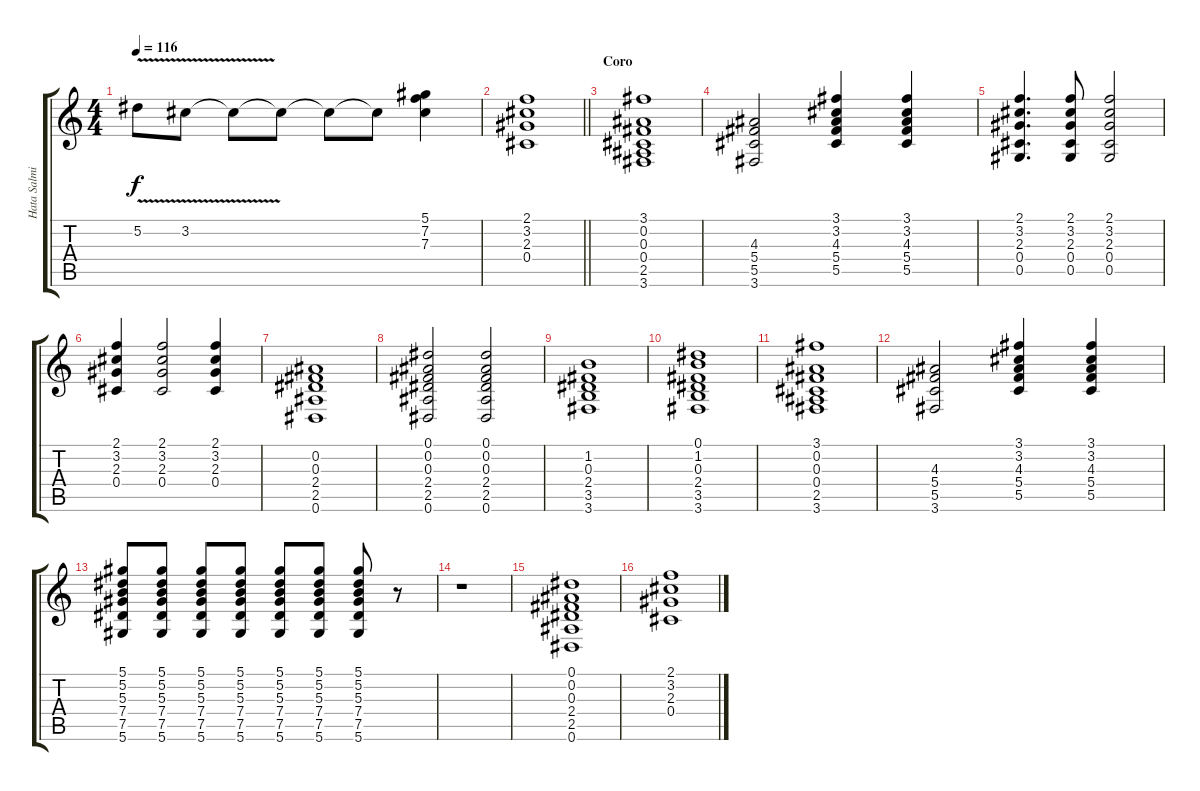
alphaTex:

\track ("Hata Salmi" "Hata Salmi") {instrument acousticguitarsteel}
\staff {score tabs}
\tuning (Eb4 Bb3 Gb3 Db3 Ab2 Eb2) {hide}
\ts (4 4)
\tempo 116
\clef g2
\ks c
5.2{v}.8{dy f} 3.2{v}.8 3.2{t}.8 3.2{t}.8 3.2{t}.8 3.2{t}.8 (5.1 7.2 7.3).4 |
\barLineRight lightlight
(2.1 3.2 2.3 0.4).1 |
\section ("" "Coro")
(3.1 0.2 0.3 0.4 2.5 3.6).1{volume 12 instrument distortionguitar} |
(4.3 5.4 5.5 3.6).2 (3.1 3.2 4.3 5.4 5.5).4 (3.1 3.2 4.3 5.4 5.5).4 |
(2.1 3.2 2.3 0.4 0.5).4{d} (2.1 3.2 2.3 0.4 0.5).8 (2.1 3.2 2.3 0.4 0.5).2 |
(2.1 3.2 2.3 0.4).4 (2.1 3.2 2.3 0.4).2 (2.1 3.2 2.3 0.4).4 |
(0.2 0.3 2.4 2.5 0.6).1 |
(0.1 0.2 0.3 2.4 2.5 0.6).2 (0.1 0.2 0.3 2.4 2.5 0.6).2 |
(1.2 0.3 2.4 3.5 3.6).1 |
(0.1 1.2 0.3 2.4 3.5 3.6).1 |
(3.1 0.2 0.3 0.4 2.5 3.6).1{instrument distortionguitar} |
(4.3 5.4 5.5 3.6).2 (3.1 3.2 4.3 5.4 5.5).4 (3.1 3.2 4.3 5.4 5.5).4 |
(5.1 5.2 5.3 7.4 7.5 5.6).8 (5.1 5.2 5.3 7.4 7.5 5.6).8 (5.1 5.2 5.3 7.4 7.5 5.6).8 (5.1 5.2 5.3 7.4 7.5 5.6).8 (5.1 5.2 5.3 7.4 7.5 5.6).8 (5.1 5.2 5.3 7.4 7.5 5.6).8 (5.1 5.2 5.3 7.4 7.5 5.6).8 r.8 |
r.1 |
(0.1 0.2 0.3 2.4 2.5 0.6).1 |
(2.1 3.2 2.3 0.4).1
